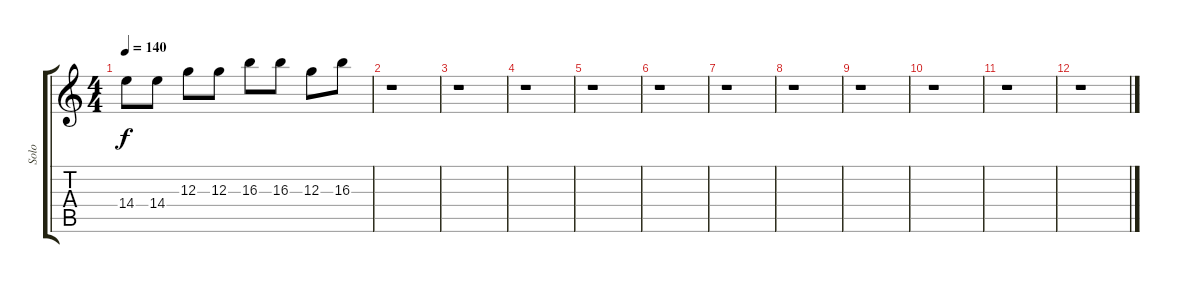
\track ("Solo" "Solo") {instrument overdrivenguitar}
\staff {score tabs}
\tuning (E4 B3 G3 D3 A2 E2) {hide}
\ts (4 4)
\tempo 140
\clef g2
\ks c
14.4.8{dy f} 14.4.8 12.3.8 12.3.8 16.3.8 16.3.8 12.3.8 16.3.8 |
r.1 |
r.1 |
r.1 |
r.1 |
r.1 |
r.1 |
r.1 |
r.1 |
r.1 |
r.1 |
r.1
